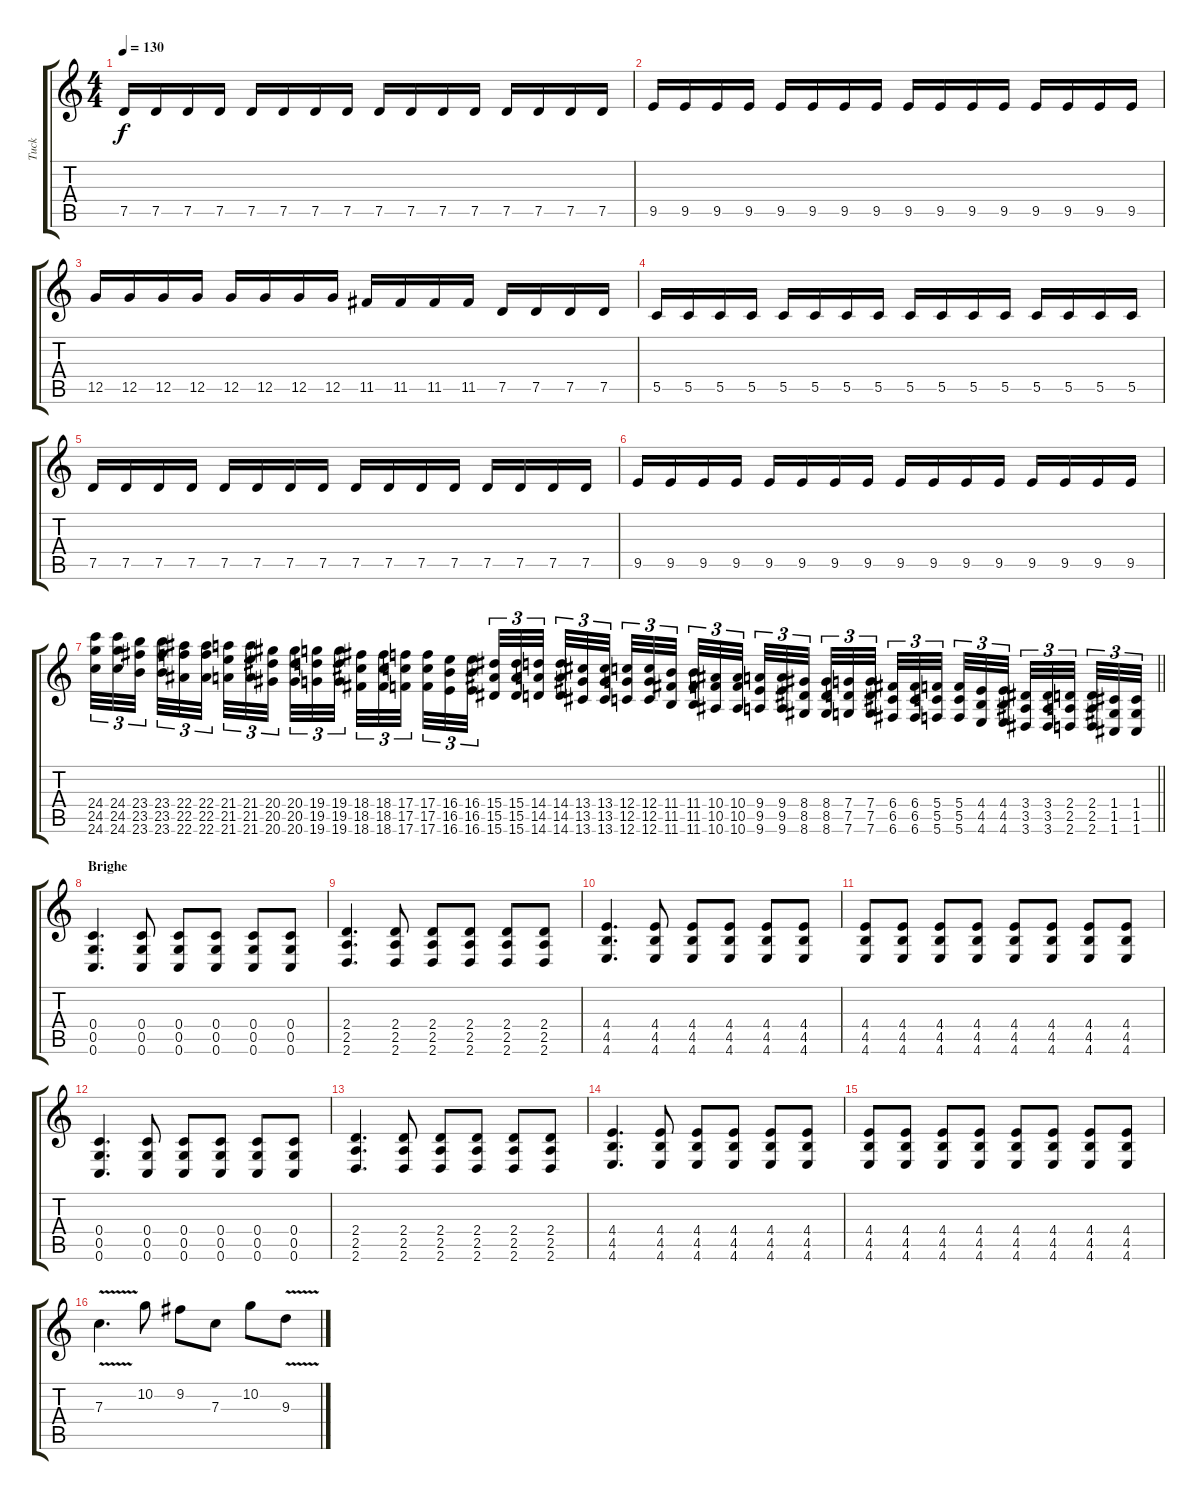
\track ("Tuck" "Tuck") {instrument distortionguitar}
\staff {score tabs}
\tuning (D4 A3 F3 C3 G2 C2) {hide}
\ts (4 4)
\tempo 130
\clef g2
\ks c
7.5.16{dy f} 7.5.16 7.5.16 7.5.16 7.5.16 7.5.16 7.5.16 7.5.16 7.5.16 7.5.16 7.5.16 7.5.16 7.5.16 7.5.16 7.5.16 7.5.16 |
9.5.16 9.5.16 9.5.16 9.5.16 9.5.16 9.5.16 9.5.16 9.5.16 9.5.16 9.5.16 9.5.16 9.5.16 9.5.16 9.5.16 9.5.16 9.5.16 |
12.5.16 12.5.16 12.5.16 12.5.16 12.5.16 12.5.16 12.5.16 12.5.16 11.5.16 11.5.16 11.5.16 11.5.16 7.5.16 7.5.16 7.5.16 7.5.16 |
5.5.16 5.5.16 5.5.16 5.5.16 5.5.16 5.5.16 5.5.16 5.5.16 5.5.16 5.5.16 5.5.16 5.5.16 5.5.16 5.5.16 5.5.16 5.5.16 |
7.5.16 7.5.16 7.5.16 7.5.16 7.5.16 7.5.16 7.5.16 7.5.16 7.5.16 7.5.16 7.5.16 7.5.16 7.5.16 7.5.16 7.5.16 7.5.16 |
9.5.16 9.5.16 9.5.16 9.5.16 9.5.16 9.5.16 9.5.16 9.5.16 9.5.16 9.5.16 9.5.16 9.5.16 9.5.16 9.5.16 9.5.16 9.5.16 |
\barLineRight lightlight
(24.4 24.5 24.6).32{tu (3 2)} (24.4 24.5 24.6).32{tu (3 2)} (23.4 23.5 23.6).32{tu (3 2) beam splitsecondary} (23.4 23.5 23.6).32{tu (3 2)} (22.4 22.5 22.6).32{tu (3 2)} (22.4 22.5 22.6).32{tu (3 2) beam splitsecondary} (21.4 21.5 21.6).32{tu (3 2)} (21.4 21.5 21.6).32{tu (3 2)} (20.4 20.5 20.6).32{tu (3 2) beam splitsecondary} (20.4 20.5 20.6).32{tu (3 2)} (19.4 19.5 19.6).32{tu (3 2)} (19.4 19.5 19.6).32{tu (3 2)} (18.4 18.5 18.6).32{tu (3 2)} (18.4 18.5 18.6).32{tu (3 2)} (17.4 17.5 17.6).32{tu (3 2) beam splitsecondary} (17.4 17.5 17.6).32{tu (3 2)} (16.4 16.5 16.6).32{tu (3 2)} (16.4 16.5 16.6).32{tu (3 2) beam splitsecondary} (15.4 15.5 15.6).32{tu (3 2)} (15.4 15.5 15.6).32{tu (3 2)} (14.4 14.5 14.6).32{tu (3 2) beam splitsecondary} (14.4 14.5 14.6).32{tu (3 2)} (13.4 13.5 13.6).32{tu (3 2)} (13.4 13.5 13.6).32{tu (3 2)} (12.4 12.5 12.6).32{tu (3 2)} (12.4 12.5 12.6).32{tu (3 2)} (11.4 11.5 11.6).32{tu (3 2) beam splitsecondary} (11.4 11.5 11.6).32{tu (3 2)} (10.4 10.5 10.6).32{tu (3 2)} (10.4 10.5 10.6).32{tu (3 2) beam splitsecondary} (9.4 9.5 9.6).32{tu (3 2)} (9.4 9.5 9.6).32{tu (3 2)} (8.4 8.5 8.6).32{tu (3 2) beam splitsecondary} (8.4 8.5 8.6).32{tu (3 2)} (7.4 7.5 7.6).32{tu (3 2)} (7.4 7.5 7.6).32{tu (3 2)} (6.4 6.5 6.6).32{tu (3 2)} (6.4 6.5 6.6).32{tu (3 2)} (5.4 5.5 5.6).32{tu (3 2) beam splitsecondary} (5.4 5.5 5.6).32{tu (3 2)} (4.4 4.5 4.6).32{tu (3 2)} (4.4 4.5 4.6).32{tu (3 2) beam splitsecondary} (3.4 3.5 3.6).32{tu (3 2)} (3.4 3.5 3.6).32{tu (3 2)} (2.4 2.5 2.6).32{tu (3 2) beam splitsecondary} (2.4 2.5 2.6).32{tu (3 2)} (1.4 1.5 1.6).32{tu (3 2)} (1.4 1.5 1.6).32{tu (3 2)} |
\section ("" "Brighe")
(0.4 0.5 0.6).4{d} (0.4 0.5 0.6).8 (0.4 0.5 0.6).8 (0.4 0.5 0.6).8 (0.4 0.5 0.6).8 (0.4 0.5 0.6).8 |
(2.4 2.5 2.6).4{d} (2.4 2.5 2.6).8 (2.4 2.5 2.6).8 (2.4 2.5 2.6).8 (2.4 2.5 2.6).8 (2.4 2.5 2.6).8 |
(4.4 4.5 4.6).4{d} (4.4 4.5 4.6).8 (4.4 4.5 4.6).8 (4.4 4.5 4.6).8 (4.4 4.5 4.6).8 (4.4 4.5 4.6).8 |
(4.4 4.5 4.6).8 (4.4 4.5 4.6).8 (4.4 4.5 4.6).8 (4.4 4.5 4.6).8 (4.4 4.5 4.6).8 (4.4 4.5 4.6).8 (4.4 4.5 4.6).8 (4.4 4.5 4.6).8 |
(0.4 0.5 0.6).4{d} (0.4 0.5 0.6).8 (0.4 0.5 0.6).8 (0.4 0.5 0.6).8 (0.4 0.5 0.6).8 (0.4 0.5 0.6).8 |
(2.4 2.5 2.6).4{d} (2.4 2.5 2.6).8 (2.4 2.5 2.6).8 (2.4 2.5 2.6).8 (2.4 2.5 2.6).8 (2.4 2.5 2.6).8 |
(4.4 4.5 4.6).4{d} (4.4 4.5 4.6).8 (4.4 4.5 4.6).8 (4.4 4.5 4.6).8 (4.4 4.5 4.6).8 (4.4 4.5 4.6).8 |
(4.4 4.5 4.6).8 (4.4 4.5 4.6).8 (4.4 4.5 4.6).8 (4.4 4.5 4.6).8 (4.4 4.5 4.6).8 (4.4 4.5 4.6).8 (4.4 4.5 4.6).8 (4.4 4.5 4.6).8 |
7.3{v}.4{d} 10.2.8 9.2.8 7.3.8 10.2.8 9.3{v}.8
